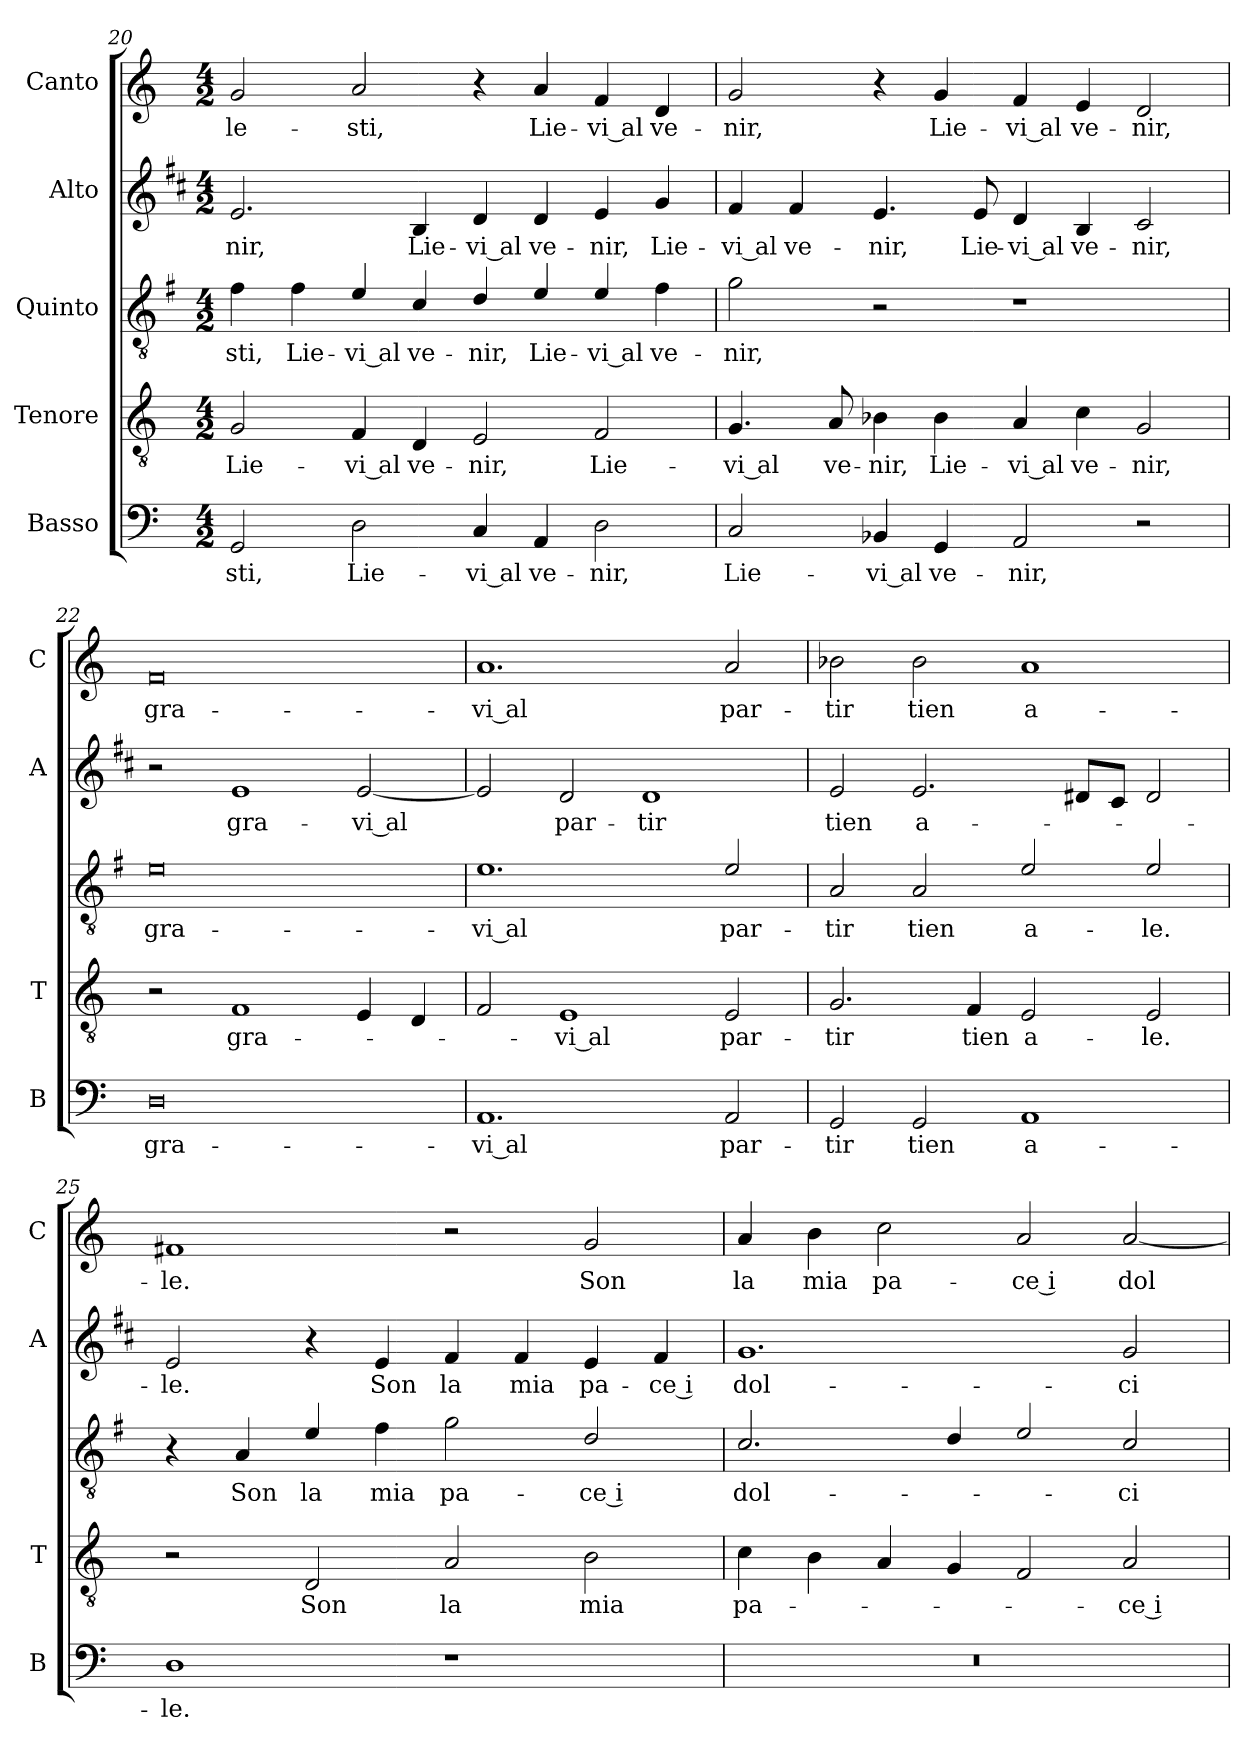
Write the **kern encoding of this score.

**kern	**text	**kern	**text	**kern	**text	**kern	**text	**kern	**text
*part5	*part5	*part4	*part4	*part3	*part3	*part2	*part2	*part1	*part1
*staff5	*staff5	*staff4	*staff4	*staff3	*staff3	*staff2	*staff2	*staff1	*staff1
*I"Basso	*	*I"Tenore	*	*I"Quinto	*	*I"Alto	*	*I"Canto	*
*I'B	*	*I'T	*	*	*	*I'A	*	*I'C	*
*clefF4	*	*clefGv2	*	*clefGv2	*	*clefG2	*	*clefG2	*
*	*	*	*	*ITrd4c7	*	*ITrd1c2	*	*	*
*k[]	*	*k[]	*	*k[]	*	*k[]	*	*k[]	*
*C:	*	*C:	*	*C:	*	*C:	*	*C:	*
*M4/2	*	*M4/2	*	*M4/2	*	*M4/2	*	*M4/2	*
=20	=20	=20	=20	=20	=20	=20	=20	=20	=20
!	!LO:LY:b	!	!LO:LY:b	!	!LO:LY:b	!	!LO:LY:b	!	!LO:LY:b
2GG/	-sti,	2G/	Lie-	4B\	-sti,	2.d/	-nir,	2g/	-le-
!	!	!	!	!	!LO:LY:b	!	!	!	!
.	.	.	.	4B\	Lie-	.	.	.	.
!	!LO:LY:b	!	!LO:LY:b	!	!LO:LY:b	!	!	!	!LO:LY:b
2D\	Lie-	4F/	-vi al	4A/	-vi al	.	.	2a/	-sti,
!	!	!	!LO:LY:b	!	!LO:LY:b	!	!LO:LY:b	!	!
.	.	4D/	ve-	4F/	ve-	4A/	Lie-	.	.
!	!LO:LY:b	!	!LO:LY:b	!	!LO:LY:b	!	!LO:LY:b	!	!
4C/	-vi al	2E/	-nir,	4G/	-nir,	4c/	-vi al	4r	.
!	!LO:LY:b	!	!	!	!LO:LY:b	!	!LO:LY:b	!	!LO:LY:b
4AA/	ve-	.	.	4A/	Lie-	4c/	ve-	4a/	Lie-
!	!LO:LY:b	!	!LO:LY:b	!	!LO:LY:b	!	!LO:LY:b	!	!LO:LY:b
2D\	-nir,	2F/	Lie-	4A/	-vi al	4d/	-nir,	4f/	-vi al
!	!	!	!	!	!LO:LY:b	!	!LO:LY:b	!	!LO:LY:b
.	.	.	.	4B\	ve-	4f/	Lie-	4d/	ve-
=21	=21	=21	=21	=21	=21	=21	=21	=21	=21
!	!LO:LY:b	!	!LO:LY:b	!	!LO:LY:b	!	!LO:LY:b	!	!LO:LY:b
2C/	Lie-	4.G/	-vi al	2c\	-nir,	4e/	-vi al	2g/	-nir,
!	!	!	!	!	!	!	!LO:LY:b	!	!
.	.	.	.	.	.	4e/	ve-	.	.
!	!	!	!LO:LY:b	!	!	!	!	!	!
.	.	8A/	ve-	.	.	.	.	.	.
!	!LO:LY:b	!	!LO:LY:b	!	!	!	!LO:LY:b	!	!
4BB-X/	-vi al	4B-X\	-nir,	2r	.	4.d/	-nir,	4r	.
!	!LO:LY:b	!	!LO:LY:b	!	!	!	!	!	!LO:LY:b
4GG/	ve-	4B-\	Lie-	.	.	.	.	4g/	Lie-
!	!	!	!	!	!	!	!LO:LY:b	!	!
.	.	.	.	.	.	8d/	Lie-	.	.
!	!LO:LY:b	!	!LO:LY:b	!	!	!	!LO:LY:b	!	!LO:LY:b
2AA/	-nir,	4A/	-vi al	1r	.	4c/	-vi al	4f/	-vi al
!	!	!	!LO:LY:b	!	!	!	!LO:LY:b	!	!LO:LY:b
.	.	4c\	ve-	.	.	4A/	ve-	4e/	ve-
!	!	!	!LO:LY:b	!	!	!	!LO:LY:b	!	!LO:LY:b
2r	.	2G/	-nir,	.	.	2B/	-nir,	2d/	-nir,
!!LO:PB:g=z
=22	=22	=22	=22	=22	=22	=22	=22	=22	=22
!	!LO:LY:b	!	!	!	!LO:LY:b	!	!	!	!LO:LY:b
0D	gra-	2r	.	0A	gra-	2r	.	0f	gra-
!	!	!	!LO:LY:b	!	!	!	!LO:LY:b	!	!
.	.	1F	gra-	.	.	1d	gra-	.	.
!	!	!	!	!	!	!	!LO:LY:b	!	!
.	.	4E/	.	.	.	[2d/	-vi al	.	.
.	.	4D/	.	.	.	.	.	.	.
=23	=23	=23	=23	=23	=23	=23	=23	=23	=23
!	!LO:LY:b	!	!	!	!LO:LY:b	!	!	!	!LO:LY:b
1.AA	-vi al	2F/	.	1.A	-vi al	2d/]	.	1.a	-vi al
!	!	!	!LO:LY:b	!	!	!	!LO:LY:b	!	!
.	.	1E	-vi al	.	.	2c/	par-	.	.
!	!	!	!	!	!	!	!LO:LY:b	!	!
.	.	.	.	.	.	1c	-tir	.	.
!	!LO:LY:b	!	!LO:LY:b	!	!LO:LY:b	!	!	!	!LO:LY:b
2AA/	par-	2E/	par-	2A/	par-	.	.	2a/	par-
=24	=24	=24	=24	=24	=24	=24	=24	=24	=24
!	!LO:LY:b	!	!LO:LY:b	!	!LO:LY:b	!	!LO:LY:b	!	!LO:LY:b
2GG/	-tir	2.G/	-tir	2D/	-tir	2d/	tien	2b-X\	-tir
!	!LO:LY:b	!	!	!	!LO:LY:b	!	!LO:LY:b	!	!LO:LY:b
2GG/	tien	.	.	2D/	tien	2.d/	a-	2b-\	tien
!	!	!	!LO:LY:b	!	!	!	!	!	!
.	.	4F/	tien	.	.	.	.	.	.
!	!LO:LY:b	!	!LO:LY:b	!	!LO:LY:b	!	!	!	!LO:LY:b
1AA	a-	2E/	a-	2A/	a-	.	.	1a	a-
.	.	.	.	.	.	8c#X/L	.	.	.
.	.	.	.	.	.	8B/J	.	.	.
!	!	!	!LO:LY:b	!	!LO:LY:b	!	!	!	!
.	.	2E/	-le.	2A/	-le.	2c#/	.	.	.
=25	=25	=25	=25	=25	=25	=25	=25	=25	=25
!	!LO:LY:b	!	!	!	!	!	!LO:LY:b	!	!LO:LY:b
1D	-le.	2r	.	4r	.	2d/	-le.	1f#X	-le.
!	!	!	!	!	!LO:LY:b	!	!	!	!
.	.	.	.	4D/	Son	.	.	.	.
!	!	!	!LO:LY:b	!	!LO:LY:b	!	!	!	!
.	.	2D/	Son	4A/	la	4r	.	.	.
!	!	!	!	!	!LO:LY:b	!	!LO:LY:b	!	!
.	.	.	.	4B\	mia	4d/	Son	.	.
!	!	!	!LO:LY:b	!	!LO:LY:b	!	!LO:LY:b	!	!
1r	.	2A/	la	2c\	pa-	4e/	la	2r	.
!	!	!	!	!	!	!	!LO:LY:b	!	!
.	.	.	.	.	.	4e/	mia	.	.
!	!	!	!LO:LY:b	!	!LO:LY:b	!	!LO:LY:b	!	!LO:LY:b
.	.	2B\	mia	2G/	-ce i	4d/	pa-	2g/	Son
!	!	!	!	!	!	!	!LO:LY:b	!	!
.	.	.	.	.	.	4e/	-ce i	.	.
!!LO:LB:g=z
=26	=26	=26	=26	=26	=26	=26	=26	=26	=26
!	!	!	!LO:LY:b	!	!LO:LY:b	!	!LO:LY:b	!	!LO:LY:b
0r	.	4c\	pa-	2.F/	dol-	1.f	dol-	4a/	la
!	!	!	!	!	!	!	!	!	!LO:LY:b
.	.	4B\	.	.	.	.	.	4b\	mia
!	!	!	!	!	!	!	!	!	!LO:LY:b
.	.	4A/	.	.	.	.	.	2cc\	pa-
.	.	4G/	.	4G/	.	.	.	.	.
!	!	!	!	!	!	!	!	!	!LO:LY:b
.	.	2F/	.	2A/	.	.	.	2a/	-ce i
!	!	!	!LO:LY:b	!	!LO:LY:b	!	!LO:LY:b	!	!LO:LY:b
.	.	2A/	-ce i	2F/	-ci	2f/	-ci	[2a/	dol-
=	=	=	=	=	=	=	=	=	=
*-	*-	*-	*-	*-	*-	*-	*-	*-	*-
